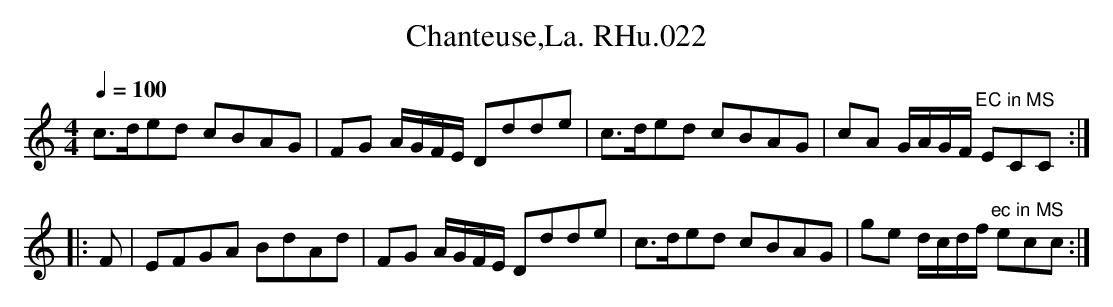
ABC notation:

X:1
T:Chanteuse,La. RHu.022
M:4/4
L:1/8
Q:1/4=100
K:C
c>ded cBAG|FG A/G/F/E/ Ddde|c>ded cBAG|cA G/A/G/F/ "EC in MS"ECC::!
F|EFGA BdAd|FG A/G/F/E/ Ddde|c>ded cBAG|ge d/c/d/f/ "ec in MS"ecc:|
